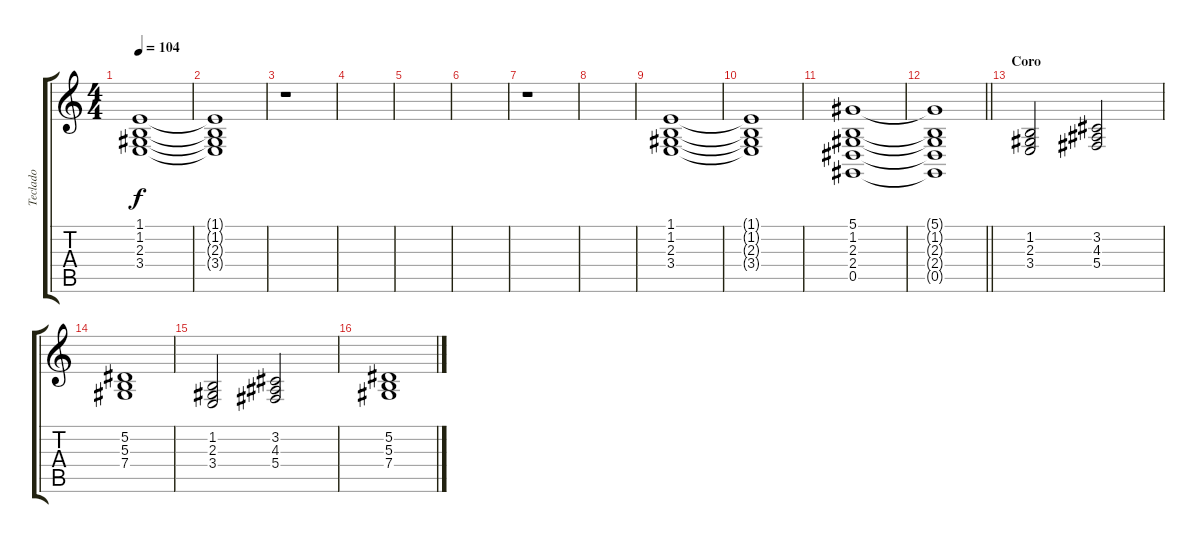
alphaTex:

\track ("Teclado" "Teclado") {instrument stringensemble1}
\staff {score tabs}
\tuning (Eb4 Bb3 Gb3 Db3 Ab2 Eb2) {hide}
\ts (4 4)
\tempo 104
\clef g2
\ks c
(1.1 1.2 2.3 3.4).1{dy f} |
(1.1{t} 1.2{t} 2.3{t} 3.4{t}).1 |
r.1 |
|
|
|
r.1 |
|
(1.1 1.2 2.3 3.4).1 |
(1.1{t} 1.2{t} 2.3{t} 3.4{t}).1 |
(5.1 1.2 2.3 2.4 0.5).1 |
\barLineRight lightlight
(5.1{t} 1.2{t} 2.3{t} 2.4{t} 0.5{t}).1 |
\section ("" "Coro")
(1.2 2.3 3.4).2 (3.2 4.3 5.4).2 |
(5.2 5.3 7.4).1 |
(1.2 2.3 3.4).2 (3.2 4.3 5.4).2 |
(5.2 5.3 7.4).1
